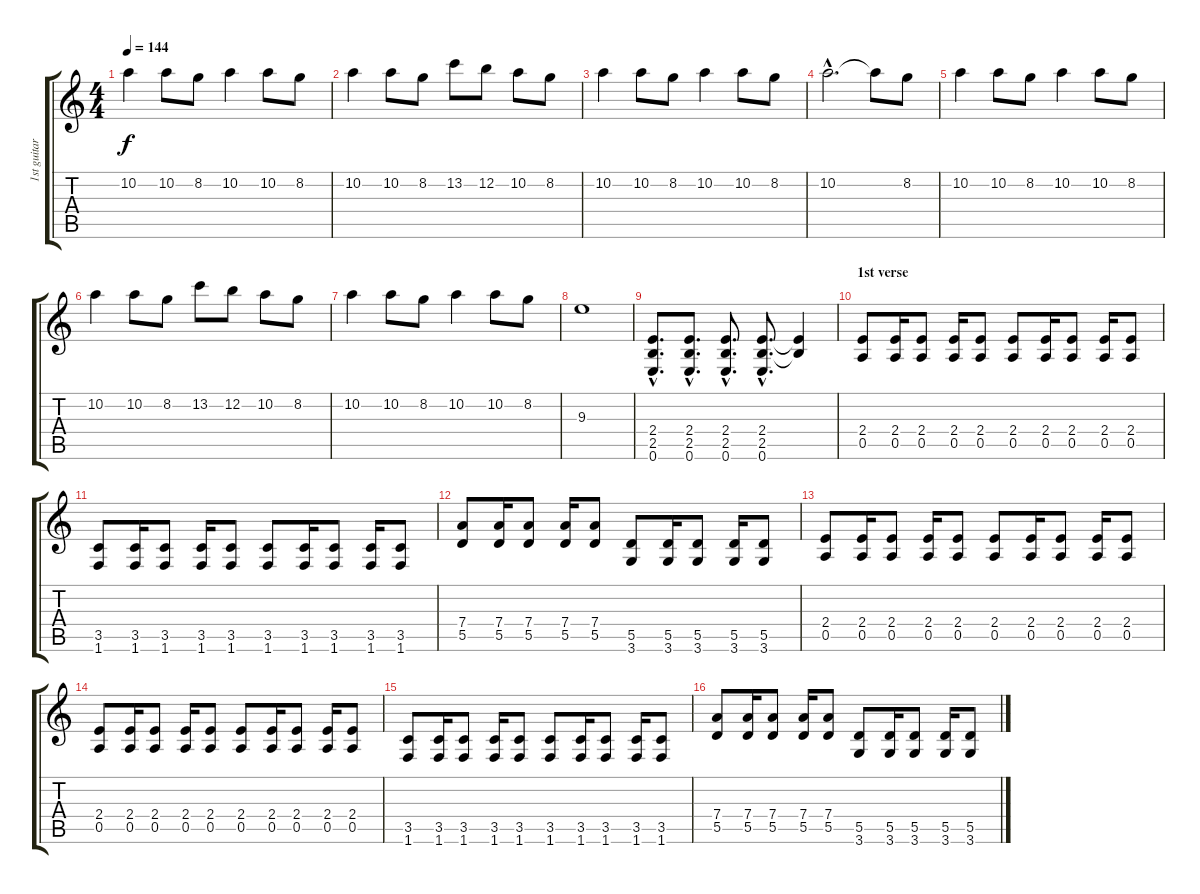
\track ("1st guitar" "1st guitar") {instrument distortionguitar}
\staff {score tabs}
\tuning (E4 B3 G3 D3 A2 E2) {hide}
\ts (4 4)
\tempo 144
\clef g2
\ks c
10.2.4{dy f} 10.2.8 8.2.8 10.2.4 10.2.8 8.2.8 |
10.2.4 10.2.8 8.2.8 13.2.8 12.2.8 10.2.8 8.2.8 |
10.2.4 10.2.8 8.2.8 10.2.4 10.2.8 8.2.8 |
10.2{hac}.2{d} 10.2{t}.8 8.2.8 |
10.2.4 10.2.8 8.2.8 10.2.4 10.2.8 8.2.8 |
10.2.4 10.2.8 8.2.8 13.2.8 12.2.8 10.2.8 8.2.8 |
10.2.4 10.2.8 8.2.8 10.2.4 10.2.8 8.2.8 |
9.3.1 |
(2.4{hac} 2.5{hac} 0.6{hac}).8{d} (2.4{hac} 2.5{hac} 0.6{hac}).8{d} (2.4{hac} 2.5{hac} 0.6{hac}).8{d} (2.4{hac} 2.5{hac} 0.6{hac}).8{d} (2.4{t} 2.5{t}).4 |
\section ("" "1st verse")
(2.4 0.5).8 (2.4 0.5).16 (2.4 0.5).8 (2.4 0.5).16 (2.4 0.5).8 (2.4 0.5).8 (2.4 0.5).16 (2.4 0.5).8 (2.4 0.5).16 (2.4 0.5).8 |
(3.5 1.6).8 (3.5 1.6).16 (3.5 1.6).8 (3.5 1.6).16 (3.5 1.6).8 (3.5 1.6).8 (3.5 1.6).16 (3.5 1.6).8 (3.5 1.6).16 (3.5 1.6).8 |
(7.4 5.5).8 (7.4 5.5).16 (7.4 5.5).8 (7.4 5.5).16 (7.4 5.5).8 (5.5 3.6).8 (5.5 3.6).16 (5.5 3.6).8 (5.5 3.6).16 (5.5 3.6).8 |
(2.4 0.5).8 (2.4 0.5).16 (2.4 0.5).8 (2.4 0.5).16 (2.4 0.5).8 (2.4 0.5).8 (2.4 0.5).16 (2.4 0.5).8 (2.4 0.5).16 (2.4 0.5).8 |
(2.4 0.5).8 (2.4 0.5).16 (2.4 0.5).8 (2.4 0.5).16 (2.4 0.5).8 (2.4 0.5).8 (2.4 0.5).16 (2.4 0.5).8 (2.4 0.5).16 (2.4 0.5).8 |
(3.5 1.6).8 (3.5 1.6).16 (3.5 1.6).8 (3.5 1.6).16 (3.5 1.6).8 (3.5 1.6).8 (3.5 1.6).16 (3.5 1.6).8 (3.5 1.6).16 (3.5 1.6).8 |
(7.4 5.5).8 (7.4 5.5).16 (7.4 5.5).8 (7.4 5.5).16 (7.4 5.5).8 (5.5 3.6).8 (5.5 3.6).16 (5.5 3.6).8 (5.5 3.6).16 (5.5 3.6).8
